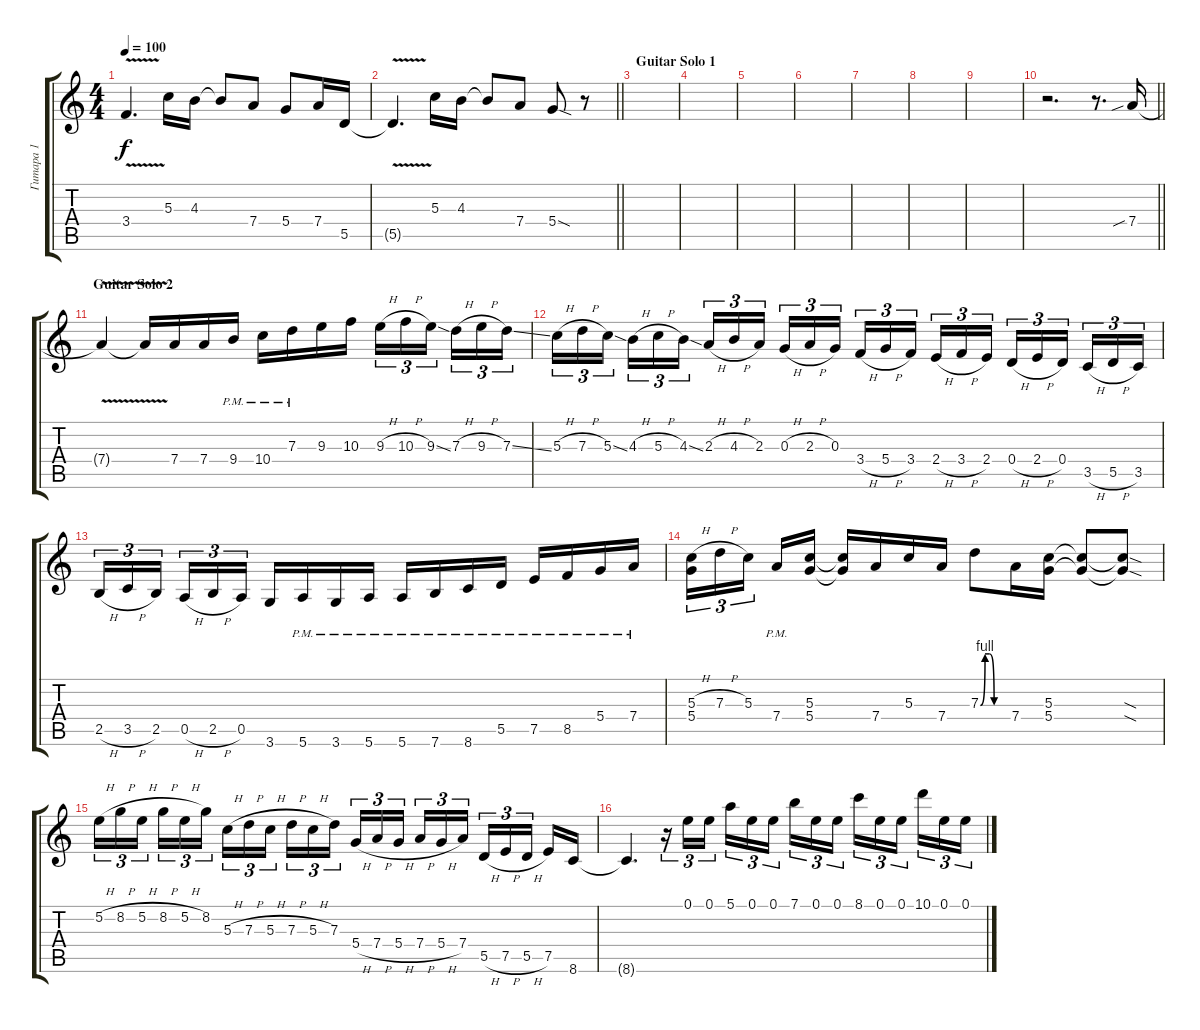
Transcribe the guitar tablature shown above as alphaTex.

\track ("Гитара 1" "Гитара 1") {instrument distortionguitar}
\staff {score tabs}
\tuning (E4 B3 G3 D3 A2 E2) {hide}
\ts (4 4)
\tempo 100
\clef g2
\ks aminor
3.4{v t}.4{d dy f} 5.3.16 4.3.16 4.3{t}.8 7.4.8 5.4.8 7.4.16 5.5.16 |
\barLineRight lightlight
5.5{v t}.4{d} 5.3.16 4.3.16 4.3{t}.8 7.4.8 5.4{sod}.8 r.8 |
\section ("" "Guitar Solo 1")
|
|
|
|
|
|
|
\barLineRight lightlight
r.2{d} r.8{d} 7.4{sib}.16{volume 10} |
\section ("" "Guitar Solo 2")
7.4{v t}.4 7.4{t}.16 7.4.16 7.4.16 9.4{pm}.16 10.4{pm}.16 7.3{pm}.16 9.3.16 10.3.16 9.3{h}.16{tu (3 2)} 10.3{h}.16{tu (3 2)} 9.3{ss}.16{tu (3 2) beam splitsecondary} 7.3{h}.16{tu (3 2)} 9.3{h}.16{tu (3 2)} 7.3{ss}.16{tu (3 2)} |
5.3{h}.16{tu (3 2)} 7.3{h}.16{tu (3 2)} 5.3{ss}.16{tu (3 2) beam splitsecondary} 4.3{h}.16{tu (3 2)} 5.3{h}.16{tu (3 2)} 4.3{ss}.16{tu (3 2)} 2.3{h}.16{tu (3 2)} 4.3{h}.16{tu (3 2)} 2.3.16{tu (3 2) beam splitsecondary} 0.3{h}.16{tu (3 2)} 2.3{h}.16{tu (3 2)} 0.3.16{tu (3 2)} 3.4{h}.16{tu (3 2)} 5.4{h}.16{tu (3 2)} 3.4.16{tu (3 2) beam splitsecondary} 2.4{h}.16{tu (3 2)} 3.4{h}.16{tu (3 2)} 2.4.16{tu (3 2)} 0.4{h}.16{tu (3 2)} 2.4{h}.16{tu (3 2)} 0.4.16{tu (3 2) beam splitsecondary} 3.5{h}.16{tu (3 2)} 5.5{h}.16{tu (3 2)} 3.5.16{tu (3 2)} |
2.5{h}.16{tu (3 2)} 3.5{h}.16{tu (3 2)} 2.5.16{tu (3 2) beam splitsecondary} 0.5{h}.16{tu (3 2)} 2.5{h}.16{tu (3 2)} 0.5.16{tu (3 2)} 3.6.16 5.6{pm}.16 3.6{pm}.16 5.6{pm}.16 5.6{pm}.16 7.6{pm}.16 8.6{pm}.16 5.5{pm}.16 7.5{pm}.16 8.5{pm}.16 5.4{pm}.16 7.4{pm}.16 |
(5.3{h} 5.4).16{tu (3 2)} 7.3{h}.16{tu (3 2)} 5.3.16{tu (3 2) beam splitsecondary} 7.4{pm}.16 (5.3 5.4).16 (5.3{t} 5.4{t}).16 7.4.16 5.3.16 7.4.16 7.3{be (custom 0 0 10 4 20 4 30 0 60 0)}.8 7.4.16 (5.3 5.4).16 (5.3{t} 5.4{t}).8 (5.3{sod t} 5.4{sod t}).8 |
5.2{h}.16{tu (3 2)} 8.2{h}.16{tu (3 2)} 5.2{h}.16{tu (3 2) beam splitsecondary} 8.2{h}.16{tu (3 2)} 5.2{h}.16{tu (3 2)} 8.2.16{tu (3 2)} 5.3{h}.16{tu (3 2)} 7.3{h}.16{tu (3 2)} 5.3{h}.16{tu (3 2) beam splitsecondary} 7.3{h}.16{tu (3 2)} 5.3{h}.16{tu (3 2)} 7.3.16{tu (3 2)} 5.4{h}.16{tu (3 2)} 7.4{h}.16{tu (3 2)} 5.4{h}.16{tu (3 2) beam splitsecondary} 7.4{h}.16{tu (3 2)} 5.4{h}.16{tu (3 2)} 7.4.16{tu (3 2)} 5.5{h}.16{tu (3 2)} 7.5{h}.16{tu (3 2)} 5.5{h}.16{tu (3 2) beam splitsecondary} 7.5.16 8.6.16 |
8.6{t}.4{d} r.16{tu (3 2)} 0.1.16{tu (3 2)} 0.1.16{tu (3 2)} 5.1.16{tu (3 2)} 0.1.16{tu (3 2)} 0.1.16{tu (3 2) beam splitsecondary} 7.1.16{tu (3 2)} 0.1.16{tu (3 2)} 0.1.16{tu (3 2)} 8.1.16{tu (3 2)} 0.1.16{tu (3 2)} 0.1.16{tu (3 2) beam splitsecondary} 10.1.16{tu (3 2)} 0.1.16{tu (3 2)} 0.1.16{tu (3 2)}
